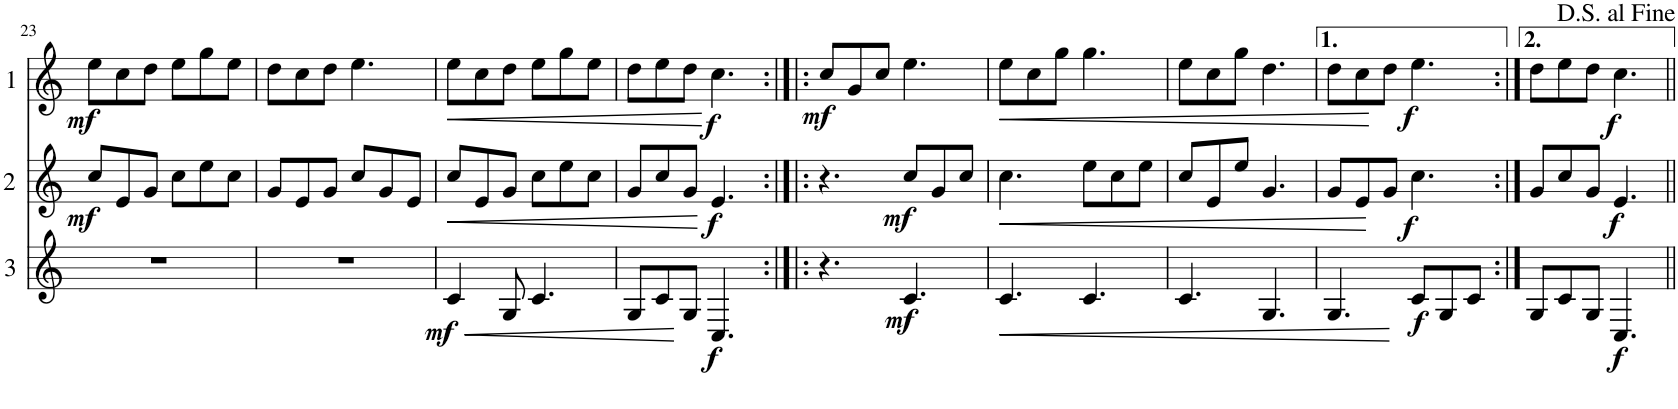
**kern	**dynam	**kern	**dynam	**kern	**dynam
*part3	*part3	*part2	*part2	*part1	*part1
*staff3	*staff3	*staff2	*staff2	*staff1	*staff1
*I"Cor 3	*	*I"Cor 2	*	*I"Cor 1	*
!!LO:PB:g=z
*clefG2	*	*clefG2	*	*clefG2	*
*Trd4c7	*	*Trd4c7	*	*Trd4c7	*
*k[]	*	*k[]	*	*k[]	*
*M6/8	*	*M6/8	*	*M6/8	*
=23	=23	=23	=23	=23	=23
!	!	!	!LO:DY:b	!	!LO:DY:b
2.r	.	8cc/L	mf	8ee\L	mf
.	.	8e/	.	8cc\	.
.	.	8g/J	.	8dd\J	.
.	.	8cc\L	.	8ee\L	.
.	.	8ee\	.	8gg\	.
.	.	8cc\J	.	8ee\J	.
=24	=24	=24	=24	=24	=24
2.r	.	8g/L	.	8dd\L	.
.	.	8e/	.	8cc\	.
.	.	8g/J	.	8dd\J	.
.	.	8cc/L	.	4.ee\	.
.	.	8g/	.	.	.
.	.	8e/J	.	.	.
=25	=25	=25	=25	=25	=25
!	!LO:HP:b	!	!LO:HP:b	!	!LO:HP:b
!	!LO:DY:n=1:b	!	!	!	!
4c/	< mf	8cc/L	<	8ee\L	<
.	.	8e/	.	8cc\	.
8G/	.	8g/J	.	8dd\J	.
4.c/	.	8cc\L	.	8ee\L	.
.	.	8ee\	.	8gg\	.
.	.	8cc\J	.	8ee\J	.
.	[	.	[	.	[
=26	=26	=26	=26	=26	=26
8G/L	.	8g/L	.	8dd\L	.
8c/	.	8cc/	.	8ee\	.
8G/J	.	8g/J	.	8dd\J	.
!	!LO:DY:b	!	!LO:DY:b	!	!LO:DY:b
4.C/	f	4.e/	f	4.cc\	f
=27:|!|:	=27:|!|:	=27:|!|:	=27:|!|:	=27:|!|:	=27:|!|:
!	!	!	!	!	!LO:DY:b
4.r	.	4.r	.	8cc/L	mf
.	.	.	.	8g/	.
.	.	.	.	8cc/J	.
!	!LO:DY:b	!	!LO:DY:b	!	!
4.c/	mf	8cc/L	mf	4.ee\	.
.	.	8g/	.	.	.
.	.	8cc/J	.	.	.
=28	=28	=28	=28	=28	=28
!	!LO:HP:b	!	!LO:HP:b	!	!LO:HP:b
4.c/	<	4.cc\	<	8ee\L	<
.	.	.	.	8cc\	.
.	.	.	.	8gg\J	.
4.c/	.	8ee\L	.	4.gg\	.
.	.	8cc\	.	.	.
.	.	8ee\J	.	.	.
.	[	.	[	.	[
=29	=29	=29	=29	=29	=29
4.c/	.	8cc/L	.	8ee\L	.
.	.	8e/	.	8cc\	.
.	.	8ee/J	.	8gg\J	.
4.G/	.	4.g/	.	4.dd\	.
=30	=30	=30	=30	=30	=30
4.G/	.	8g/L	.	8dd\L	.
.	.	8e/	.	8cc\	.
.	.	8g/J	.	8dd\J	.
!	!LO:DY:b	!	!LO:DY:b	!	!LO:DY:b
8c/L	f	4.cc\	f	4.ee\	f
8G/	.	.	.	.	.
8c/J	.	.	.	.	.
=31:|!	=31:|!	=31:|!	=31:|!	=31:|!	=31:|!
8G/L	.	8g/L	.	8dd\L	.
8c/	.	8cc/	.	8ee\	.
8G/J	.	8g/J	.	8dd\J	.
!	!LO:DY:b	!	!LO:DY:b	!	!LO:DY:b
4.C/	f	4.e/	f	4.cc\	f
=||	=||	=||	=||	=||	=||
*-	*-	*-	*-	*-	*-
